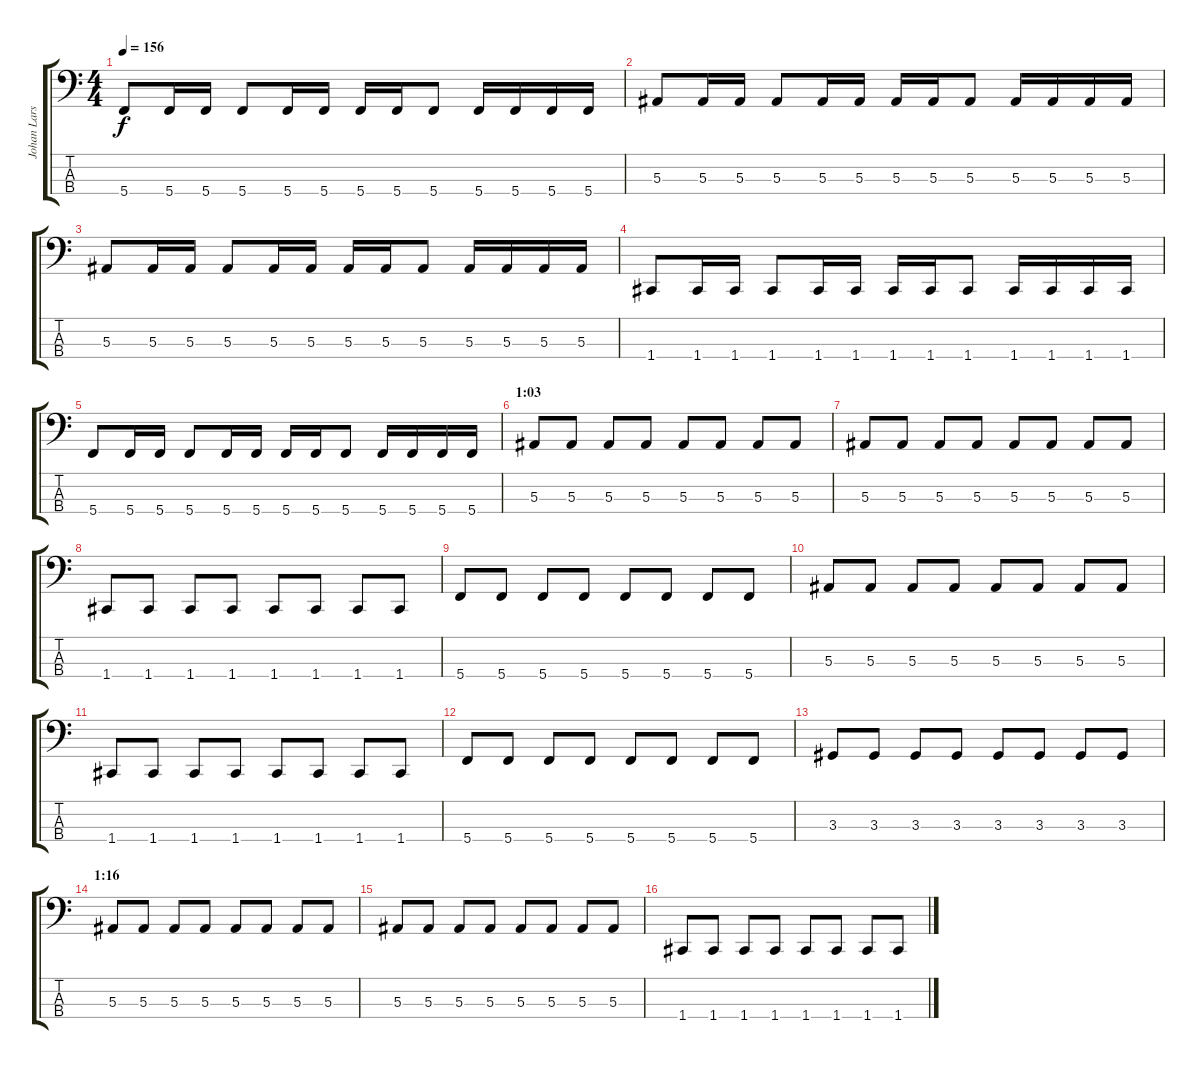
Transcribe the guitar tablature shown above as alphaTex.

\track ("Johan Larsson" "Johan Lars") {instrument electricbassfinger}
\staff {score tabs}
\tuning (Eb2 Bb1 F1 C1) {hide}
\ts (4 4)
\tempo 156
\clef f4
\ks c
5.4.8{dy f} 5.4.16 5.4.16 5.4.8 5.4.16 5.4.16 5.4.16 5.4.16 5.4.8 5.4.16 5.4.16 5.4.16 5.4.16 |
5.3.8 5.3.16 5.3.16 5.3.8 5.3.16 5.3.16 5.3.16 5.3.16 5.3.8 5.3.16 5.3.16 5.3.16 5.3.16 |
5.3.8 5.3.16 5.3.16 5.3.8 5.3.16 5.3.16 5.3.16 5.3.16 5.3.8 5.3.16 5.3.16 5.3.16 5.3.16 |
1.4.8 1.4.16 1.4.16 1.4.8 1.4.16 1.4.16 1.4.16 1.4.16 1.4.8 1.4.16 1.4.16 1.4.16 1.4.16 |
5.4.8 5.4.16 5.4.16 5.4.8 5.4.16 5.4.16 5.4.16 5.4.16 5.4.8 5.4.16 5.4.16 5.4.16 5.4.16 |
\section ("" "1:03")
5.3.8 5.3.8 5.3.8 5.3.8 5.3.8 5.3.8 5.3.8 5.3.8 |
5.3.8 5.3.8 5.3.8 5.3.8 5.3.8 5.3.8 5.3.8 5.3.8 |
1.4.8 1.4.8 1.4.8 1.4.8 1.4.8 1.4.8 1.4.8 1.4.8 |
5.4.8 5.4.8 5.4.8 5.4.8 5.4.8 5.4.8 5.4.8 5.4.8 |
5.3.8 5.3.8 5.3.8 5.3.8 5.3.8 5.3.8 5.3.8 5.3.8 |
1.4.8 1.4.8 1.4.8 1.4.8 1.4.8 1.4.8 1.4.8 1.4.8 |
5.4.8 5.4.8 5.4.8 5.4.8 5.4.8 5.4.8 5.4.8 5.4.8 |
3.3.8 3.3.8 3.3.8 3.3.8 3.3.8 3.3.8 3.3.8 3.3.8 |
\section ("" "1:16")
5.3.8 5.3.8 5.3.8 5.3.8 5.3.8 5.3.8 5.3.8 5.3.8 |
5.3.8 5.3.8 5.3.8 5.3.8 5.3.8 5.3.8 5.3.8 5.3.8 |
1.4.8 1.4.8 1.4.8 1.4.8 1.4.8 1.4.8 1.4.8 1.4.8
